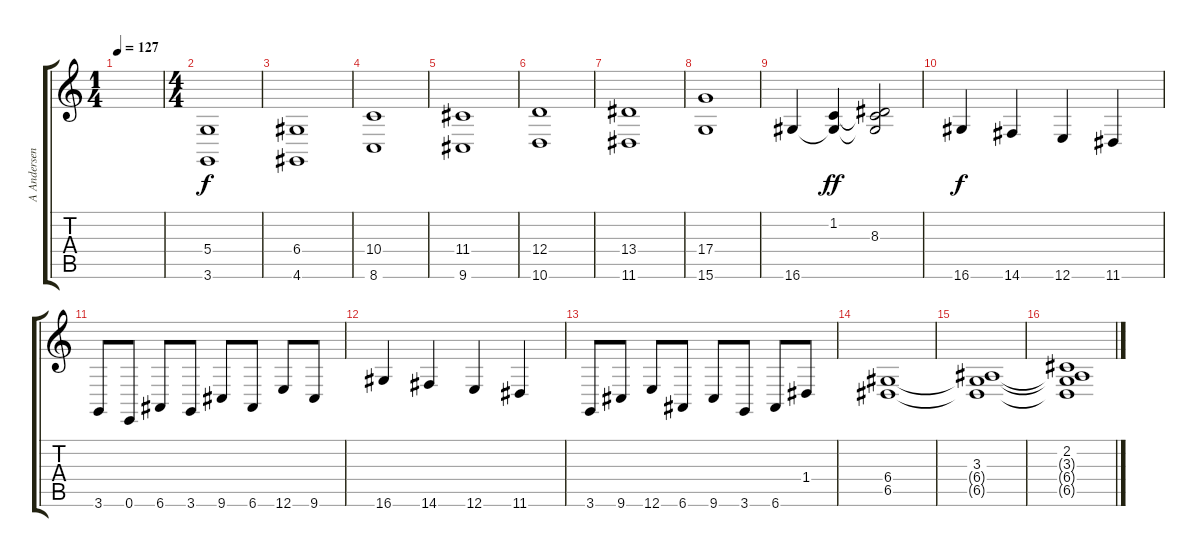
\track ("A Andersen" "A Andersen") {instrument churchorgan}
\staff {score tabs}
\tuning (E4 B3 G3 D3 A2 E2) {hide}
\ts (1 4)
\tempo 127
\clef g2
\ks c
|
\ts (4 4)
(5.4 3.6).1{volume 8} |
(6.4 4.6).1 |
(10.4 8.6).1 |
(11.4 9.6).1 |
(12.4 10.6).1{dy f} |
(13.4 11.6).1 |
(17.4 15.6).1 |
16.6.4 (1.2 16.6{t}).4{dy ff} (1.2{t} 8.3 16.6{t}).2 |
16.6.4{dy f} 14.6.4 12.6.4 11.6.4 |
3.6.8 0.6.8 6.6.8 3.6.8 9.6.8 6.6.8 12.6.8 9.6.8 |
16.6.4 14.6.4 12.6.4 11.6.4 |
3.6.8 9.6.8 12.6.8 6.6.8 9.6.8 3.6.8 6.6.8 1.4.8{volume 11} |
(6.4 6.5).1 |
(3.3 6.4{t} 6.5{t}).1 |
(2.2 3.3{t} 6.4{t} 6.5{t}).1
